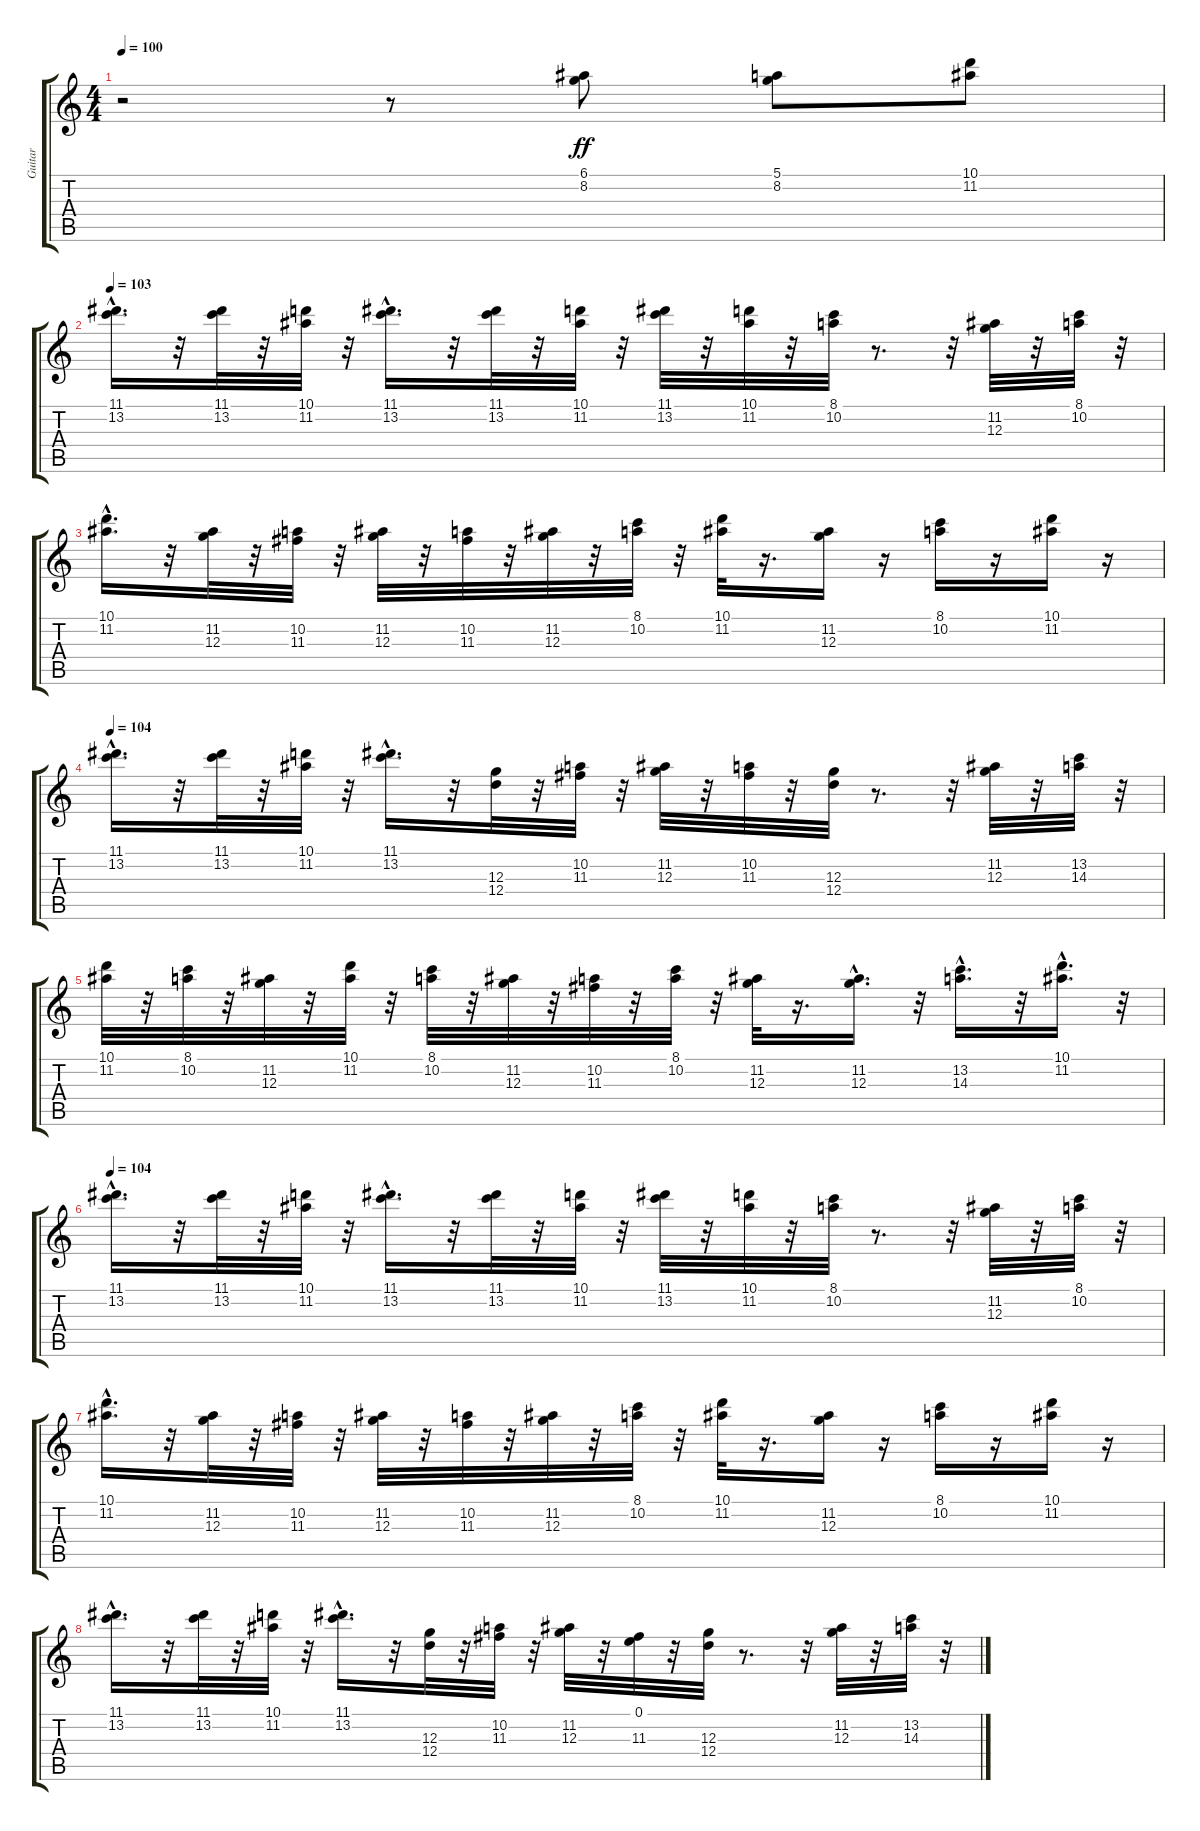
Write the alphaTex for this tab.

\track ("Guitar" "Guitar") {instrument acousticguitarsteel}
\staff {score tabs}
\tuning (E4 B3 G3 D3 A2 E2) {hide}
\ts (4 4)
\tempo 100
\clef g2
\ks c
r.2{dy ff} r.8 (6.1 8.2).8 (5.1 8.2).8 (10.1 11.2).8 |
\tempo 103
(11.1{hac} 13.2{hac}).16{d} r.32 (11.1 13.2).32 r.32 (10.1 11.2).32 r.32 (11.1{hac} 13.2{hac}).16{d} r.32 (11.1 13.2).32 r.32 (10.1 11.2).32 r.32 (11.1 13.2).32 r.32 (10.1 11.2).32 r.32 (8.1 10.2).32 r.8{d} r.32 (11.2 12.3).32 r.32 (8.1 10.2).32 r.32 |
(10.1{hac} 11.2{hac}).16{d} r.32 (11.2 12.3).32 r.32 (10.2 11.3).32 r.32 (11.2 12.3).32 r.32 (10.2 11.3).32 r.32 (11.2 12.3).32 r.32 (8.1 10.2).32 r.32 (10.1 11.2).32 r.16{d} (11.2 12.3).16 r.16 (8.1 10.2).16 r.16 (10.1 11.2).16 r.16 |
\tempo 104
(11.1{hac} 13.2{hac}).16{d} r.32 (11.1 13.2).32 r.32 (10.1 11.2).32 r.32 (11.1{hac} 13.2{hac}).16{d} r.32 (12.3 12.4).32 r.32 (10.2 11.3).32 r.32 (11.2 12.3).32 r.32 (10.2 11.3).32 r.32 (12.3 12.4).32 r.8{d} r.32 (11.2 12.3).32 r.32 (13.2 14.3).32 r.32 |
(10.1 11.2).32 r.32 (8.1 10.2).32 r.32 (11.2 12.3).32 r.32 (10.1 11.2).32 r.32 (8.1 10.2).32 r.32 (11.2 12.3).32 r.32 (10.2 11.3).32 r.32 (8.1 10.2).32 r.32 (11.2 12.3).32 r.16{d} (11.2{hac} 12.3{hac}).16{d} r.32 (13.2{hac} 14.3{hac}).16{d} r.32 (10.1{hac} 11.2{hac}).16{d} r.32 |
\tempo 104
(11.1{hac} 13.2{hac}).16{d} r.32 (11.1 13.2).32 r.32 (10.1 11.2).32 r.32 (11.1{hac} 13.2{hac}).16{d} r.32 (11.1 13.2).32 r.32 (10.1 11.2).32 r.32 (11.1 13.2).32 r.32 (10.1 11.2).32 r.32 (8.1 10.2).32 r.8{d} r.32 (11.2 12.3).32 r.32 (8.1 10.2).32 r.32 |
(10.1{hac} 11.2{hac}).16{d} r.32 (11.2 12.3).32 r.32 (10.2 11.3).32 r.32 (11.2 12.3).32 r.32 (10.2 11.3).32 r.32 (11.2 12.3).32 r.32 (8.1 10.2).32 r.32 (10.1 11.2).32 r.16{d} (11.2 12.3).16 r.16 (8.1 10.2).16 r.16 (10.1 11.2).16 r.16 |
(11.1{hac} 13.2{hac}).16{d} r.32 (11.1 13.2).32 r.32 (10.1 11.2).32 r.32 (11.1{hac} 13.2{hac}).16{d} r.32 (12.3 12.4).32 r.32 (10.2 11.3).32 r.32 (11.2 12.3).32 r.32 (0.1 11.3).32 r.32 (12.3 12.4).32 r.8{d} r.32 (11.2 12.3).32 r.32 (13.2 14.3).32 r.32
